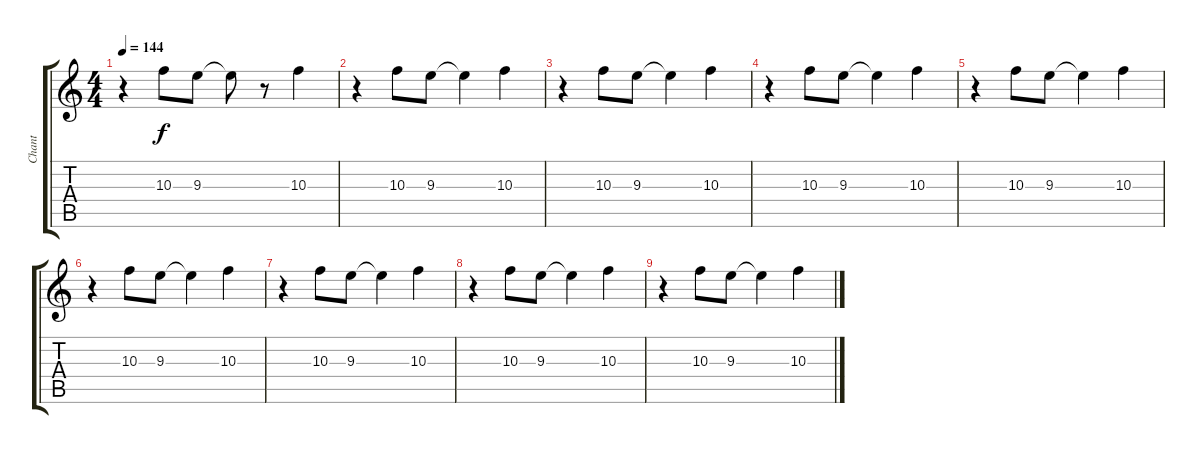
\track ("Chant" "Chant") {instrument electricguitarclean}
\staff {score tabs}
\tuning (E4 B3 G3 D3 A2 E2) {hide}
\ts (4 4)
\tempo 144
\clef g2
\ks c
r.4{dy f} 10.3.8 9.3.8 9.3{t}.8 r.8 10.3.4 |
r.4 10.3.8 9.3.8 9.3{t}.4 10.3.4 |
r.4 10.3.8 9.3.8 9.3{t}.4 10.3.4 |
r.4 10.3.8 9.3.8 9.3{t}.4 10.3.4 |
r.4 10.3.8 9.3.8 9.3{t}.4 10.3.4 |
r.4 10.3.8 9.3.8 9.3{t}.4 10.3.4 |
r.4 10.3.8 9.3.8 9.3{t}.4 10.3.4 |
r.4 10.3.8 9.3.8 9.3{t}.4 10.3.4 |
r.4 10.3.8 9.3.8 9.3{t}.4 10.3.4
